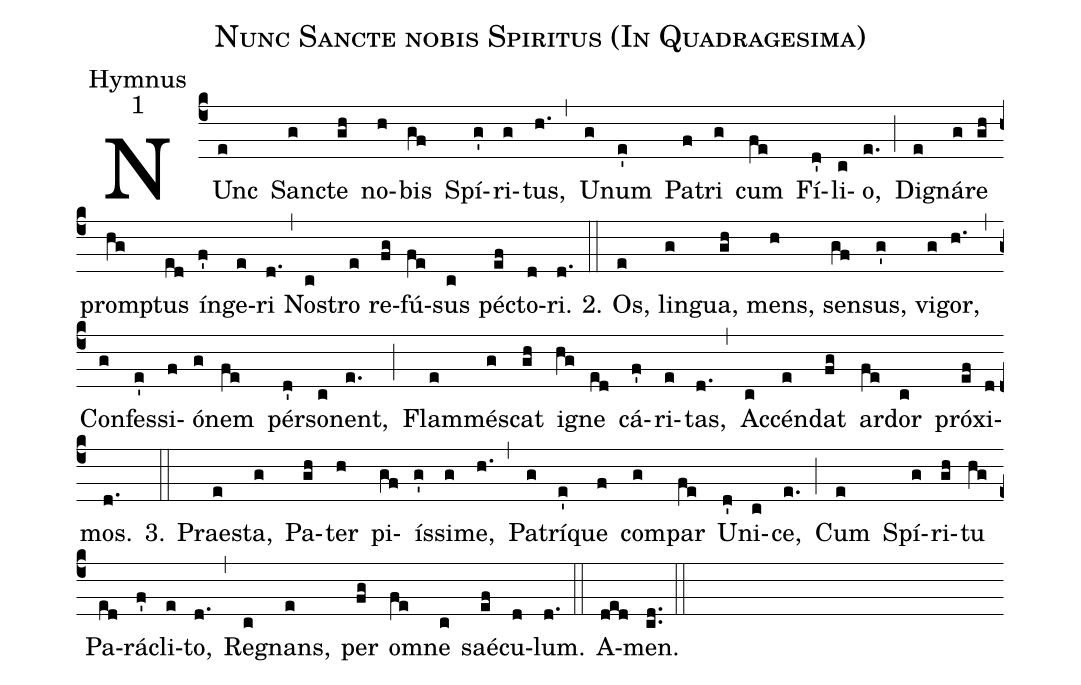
name:Nunc Sancte nobis Spiritus (In Quadragesima);
office-part:Hymnus;
mode:1;
%%
(c4) NUnc(e) San(g)cte(gh) no(h)bis(gf) Spí(g')ri(g)tus,(h.) (,) U(g)num(e') Pa(f)tri(g) cum(fe) Fí(d')li(c)o,(e.) (;) Di(e)gná(g)re(gh) prompt(hg)us(ed) ín(f')ge(e)ri(d.) (,) No(c)stro(e) re(fg)fú(fe)sus(c) pé(ef)cto(d)ri.(d.) 2.(::) Os,(e) lin(g)gua,(gh) mens,(h) sen(gf)sus,(g') vi(g)gor,(h.) (,) Con(g)fes(e')si(f)ó(g)nem(fe) pér(d')so(c)nent,(e.) (;) Flam(e)mé(g)scat(gh) i(hg)gne(ed) cá(f')ri(e)tas,(d.) (,) Ac(c)cén(e)dat(fg) ar(fe)dor(c) pró(ef)xi(d)mos.(d.) 3.(::) Prae(e)sta,(g) Pa(gh)ter(h) pi(gf)ís(g')si(g)me,(h.) (,) Pa(g)trí(e')que(f) com(g)par(fe) U(d')ni(c)ce,(e.) (;) Cum(e) Spí(g)ri(gh)tu(hg) Pa(ed)rá(f')cli(e)to,(d.) (,) Re(c)gnans,(e) per(fg) o(fe)mne(c) saé(ef)cu(d)lum.(d.) (::) A(ded)men.(cd..) (::)
